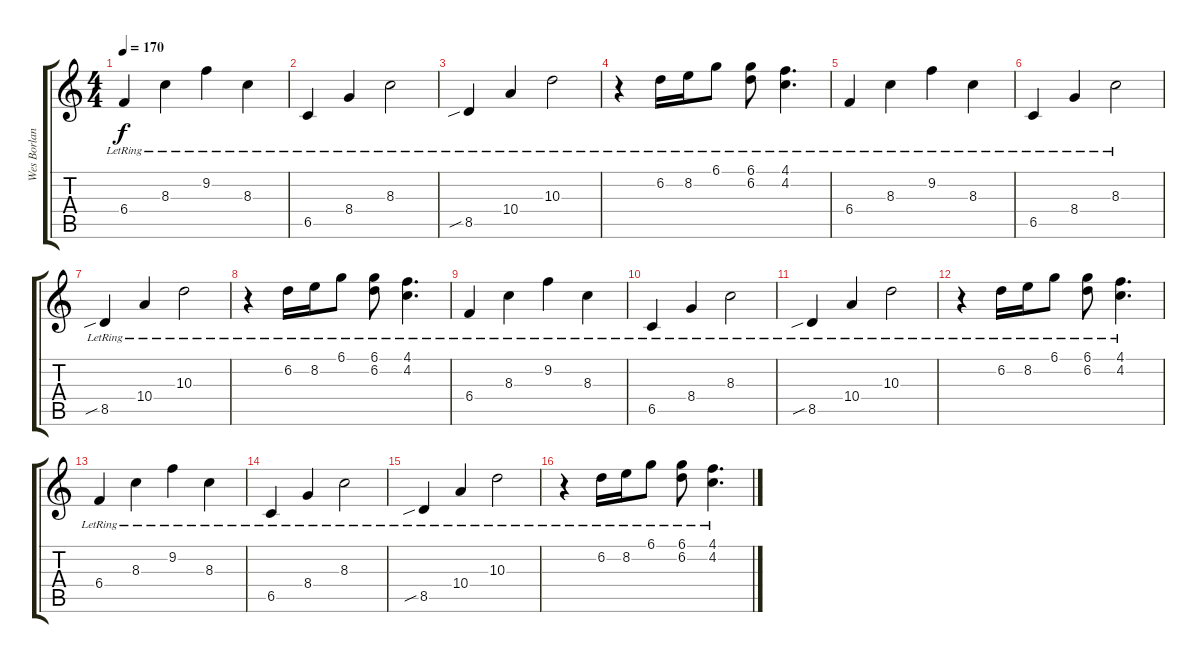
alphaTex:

\track ("Wes Borland" "Wes Borlan") {instrument electricguitarclean}
\staff {score tabs}
\tuning (Db4 Ab3 E3 B2 Gb2 Db2) {hide}
\ts (4 4)
\tempo 170
\clef g2
\ks c
6.4{lr}.4{dy f instrument electricguitarclean} 8.3{lr}.4 9.2{lr}.4 8.3{lr}.4 |
6.5{lr}.4 8.4{lr}.4 8.3{lr}.2 |
8.5{sib lr}.4 10.4{lr}.4 10.3{lr}.2 |
r.4 6.2{lr}.16 8.2{lr}.16 6.1{lr}.8 (6.1{lr} 6.2{lr}).8 (4.1{lr} 4.2{lr}).4{d} |
6.4{lr}.4 8.3{lr}.4 9.2{lr}.4 8.3{lr}.4 |
6.5{lr}.4 8.4{lr}.4 8.3{lr}.2 |
8.5{sib lr}.4 10.4{lr}.4 10.3{lr}.2 |
r.4 6.2{lr}.16 8.2{lr}.16 6.1{lr}.8 (6.1{lr} 6.2{lr}).8 (4.1{lr} 4.2{lr}).4{d} |
6.4{lr}.4 8.3{lr}.4 9.2{lr}.4 8.3{lr}.4 |
6.5{lr}.4 8.4{lr}.4 8.3{lr}.2 |
8.5{sib lr}.4 10.4{lr}.4 10.3{lr}.2 |
r.4 6.2{lr}.16 8.2{lr}.16 6.1{lr}.8 (6.1{lr} 6.2{lr}).8 (4.1{lr} 4.2{lr}).4{d} |
6.4{lr}.4 8.3{lr}.4 9.2{lr}.4 8.3{lr}.4 |
6.5{lr}.4 8.4{lr}.4 8.3{lr}.2 |
8.5{sib lr}.4 10.4{lr}.4 10.3{lr}.2 |
r.4 6.2{lr}.16 8.2{lr}.16 6.1{lr}.8 (6.1{lr} 6.2{lr}).8 (4.1{lr} 4.2{lr}).4{d}
